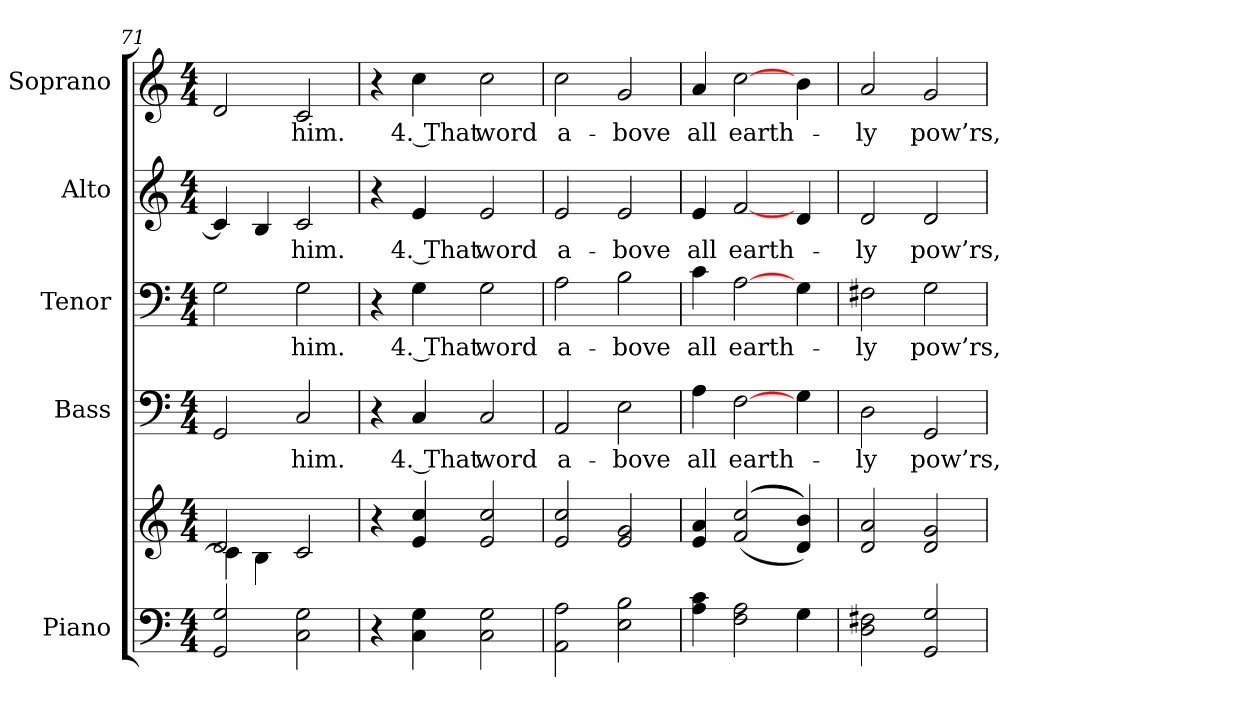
**kern	**kern	**kern	**text	**kern	**text	**kern	**text	**kern	**text
*part5	*part5	*part4	*part4	*part3	*part3	*part2	*part2	*part1	*part1
*staff6	*staff5	*staff4	*staff4	*staff3	*staff3	*staff2	*staff2	*staff1	*staff1
*I"Piano	*	*I"Bass	*	*I"Tenor	*	*I"Alto	*	*I"Soprano	*
*I'Pno.	*	*I'B.	*	*I'T.	*	*I'A.	*	*I'Pno.	*
*clefF4	*clefG2	*clefF4	*	*clefF4	*	*clefG2	*	*clefG2	*
*k[]	*k[]	*k[]	*	*k[]	*	*k[]	*	*k[]	*
*C:	*C:	*C:	*	*C:	*	*C:	*	*C:	*
*M4/4	*M4/4	*M4/4	*	*M4/4	*	*M4/4	*	*M4/4	*
=71	=71	=71	=71	=71	=71	=71	=71	=71	=71
*^	*^	*	*	*	*	*	*	*	*
2GGi/ 2Gi	1ryy	2di/	4ci\]	2GGi/	.	2Gi\	.	4ci/]	.	2di/	.
.	.	.	4Bi\	.	.	.	.	4Bi/	.	.	.
!	!	!	!	!	!LO:LY:b:color=#000000	!	!	!	!	!	!
!	!	!	!	!	!	!	!LO:LY:b:color=#000000	!	!	!	!
!	!	!	!	!	!	!	!	!	!LO:LY:b:color=#000000	!	!
!	!	!	!	!	!	!	!	!	!	!	!LO:LY:b:color=#000000
2Ci\ 2Gi	.	2ci/	2ryy	2Ci/	him.	2Gi\	him.	2ci/	him.	2ci/	him.
*v	*v	*	*	*	*	*	*	*	*	*	*
*	*v	*v	*	*	*	*	*	*	*	*
!!LO:PB:g=z
=72	=72	=72	=72	=72	=72	=72	=72	=72	=72
4r	4r	4r	.	4r	.	4r	.	4r	.
!	!	!	!LO:LY:b:color=#000000	!	!	!	!	!	!
!	!	!	!	!	!LO:LY:b:color=#000000	!	!	!	!
!	!	!	!	!	!	!	!LO:LY:b:color=#000000	!	!
!	!	!	!	!	!	!	!	!	!LO:LY:b:color=#000000
4Ci\ 4Gi	4ei/ 4cci	4Ci/	4. That	4Gi\	4. That	4ei/	4. That	4cci\	4. That
!	!	!	!LO:LY:b:color=#000000	!	!	!	!	!	!
!	!	!	!	!	!LO:LY:b:color=#000000	!	!	!	!
!	!	!	!	!	!	!	!LO:LY:b:color=#000000	!	!
!	!	!	!	!	!	!	!	!	!LO:LY:b:color=#000000
2Ci\ 2Gi	2ei/ 2cci	2Ci/	word	2Gi\	word	2ei/	word	2cci\	word
=73	=73	=73	=73	=73	=73	=73	=73	=73	=73
!	!	!	!LO:LY:b:color=#000000	!	!	!	!	!	!
!	!	!	!	!	!LO:LY:b:color=#000000	!	!	!	!
!	!	!	!	!	!	!	!LO:LY:b:color=#000000	!	!
!	!	!	!	!	!	!	!	!	!LO:LY:b:color=#000000
2AAi\ 2Ai	2ei/ 2cci	2AAi/	a-	2Ai\	a-	2ei/	a-	2cci\	a-
!	!	!	!LO:LY:b:color=#000000	!	!	!	!	!	!
!	!	!	!	!	!LO:LY:b:color=#000000	!	!	!	!
!	!	!	!	!	!	!	!LO:LY:b:color=#000000	!	!
!	!	!	!	!	!	!	!	!	!LO:LY:b:color=#000000
2Ei\ 2Bi	2ei/ 2gi	2Ei\	-bove	2Bi\	-bove	2ei/	-bove	2gi/	-bove
!!LO:PB:g=z
=74	=74	=74	=74	=74	=74	=74	=74	=74	=74
!	!	!	!LO:LY:b:color=#000000	!	!	!	!	!	!
!	!	!	!	!	!LO:LY:b:color=#000000	!	!	!	!
!	!	!	!	!	!	!	!LO:LY:b:color=#000000	!	!
!	!	!	!	!	!	!	!	!	!LO:LY:b:color=#000000
4Ai\ 4ci	4ei/ 4ai	4Ai\	all	4ci\	all	4ei/	all	4ai/	all
!	!	!	!LO:LY:b:color=#000000	!	!	!	!	!	!
!	!	!	!	!	!LO:LY:b:color=#000000	!	!	!	!
!	!	!	!	!	!	!	!LO:LY:b:color=#000000	!	!
!	!	!	!	!	!	!	!	!	!LO:LY:b:color=#000000
2Fi\ 2Ai	(((2fi/ 2cci	[>2Fi\	earth-	[>2Ai\	earth-	[<2fi/	earth-	[>2cci\	earth-
4Gi\	4di/ 4bi)))	4Gi\	.	4Gi\	.	4di/	.	4bi\	.
=75	=75	=75	=75	=75	=75	=75	=75	=75	=75
!	!	!	!LO:LY:b:color=#000000	!	!	!	!	!	!
!	!	!	!	!	!LO:LY:b:color=#000000	!	!	!	!
!	!	!	!	!	!	!	!LO:LY:b:color=#000000	!	!
!	!	!	!	!	!	!	!	!	!LO:LY:b:color=#000000
2Di\ 2F#Xi	2di/ 2ai	2Di\	-ly	2F#Xi\	-ly	2di/	-ly	2ai/	-ly
!	!	!	!LO:LY:b:color=#000000	!	!	!	!	!	!
!	!	!	!	!	!LO:LY:b:color=#000000	!	!	!	!
!	!	!	!	!	!	!	!LO:LY:b:color=#000000	!	!
!	!	!	!	!	!	!	!	!	!LO:LY:b:color=#000000
2GGi/ 2Gi	2di/ 2gi	2GGi/	pow’rs,	2Gi\	pow’rs,	2di/	pow’rs,	2gi/	pow’rs,
=	=	=	=	=	=	=	=	=	=
*-	*-	*-	*-	*-	*-	*-	*-	*-	*-
